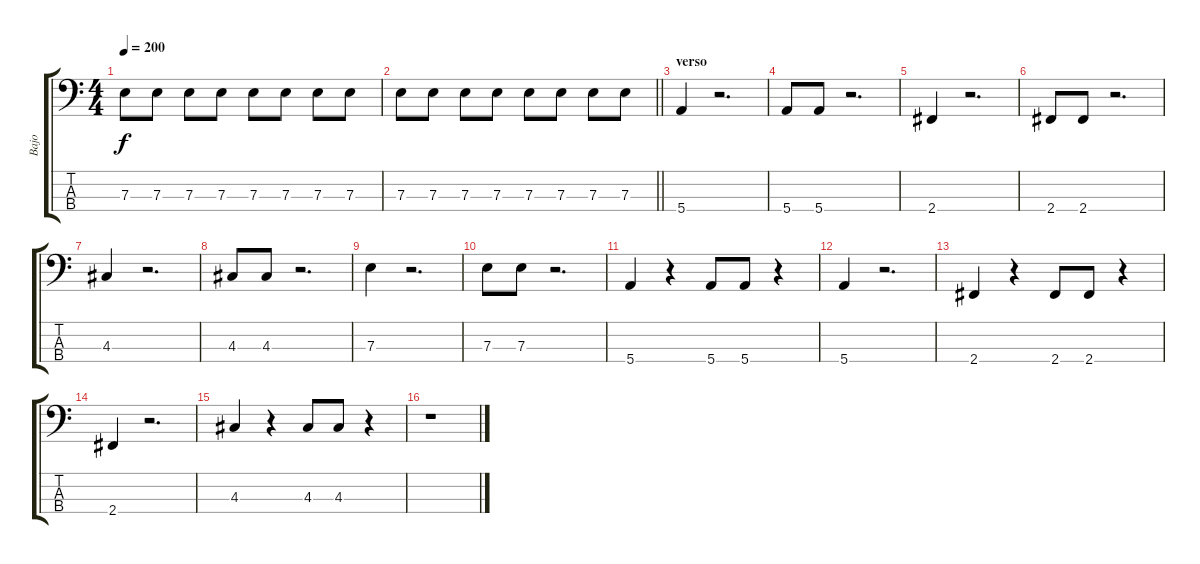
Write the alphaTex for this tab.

\track ("Bajo" "Bajo") {instrument electricbasspick}
\staff {score tabs}
\tuning (G2 D2 A1 E1) {hide}
\ts (4 4)
\tempo 200
\clef f4
\ks c
7.3.8{dy f} 7.3.8 7.3.8 7.3.8 7.3.8 7.3.8 7.3.8 7.3.8 |
\barLineRight lightlight
7.3.8 7.3.8 7.3.8 7.3.8 7.3.8 7.3.8 7.3.8 7.3.8 |
\section ("" "verso")
5.4.4 r.2{d} |
5.4.8 5.4.8 r.2{d} |
2.4.4 r.2{d} |
2.4.8 2.4.8 r.2{d} |
4.3.4 r.2{d} |
4.3.8 4.3.8 r.2{d} |
7.3.4 r.2{d} |
7.3.8 7.3.8 r.2{d} |
5.4.4 r.4 5.4.8 5.4.8 r.4 |
5.4.4 r.2{d} |
2.4.4 r.4 2.4.8 2.4.8 r.4 |
2.4.4 r.2{d} |
4.3.4 r.4 4.3.8 4.3.8 r.4 |
r.1
